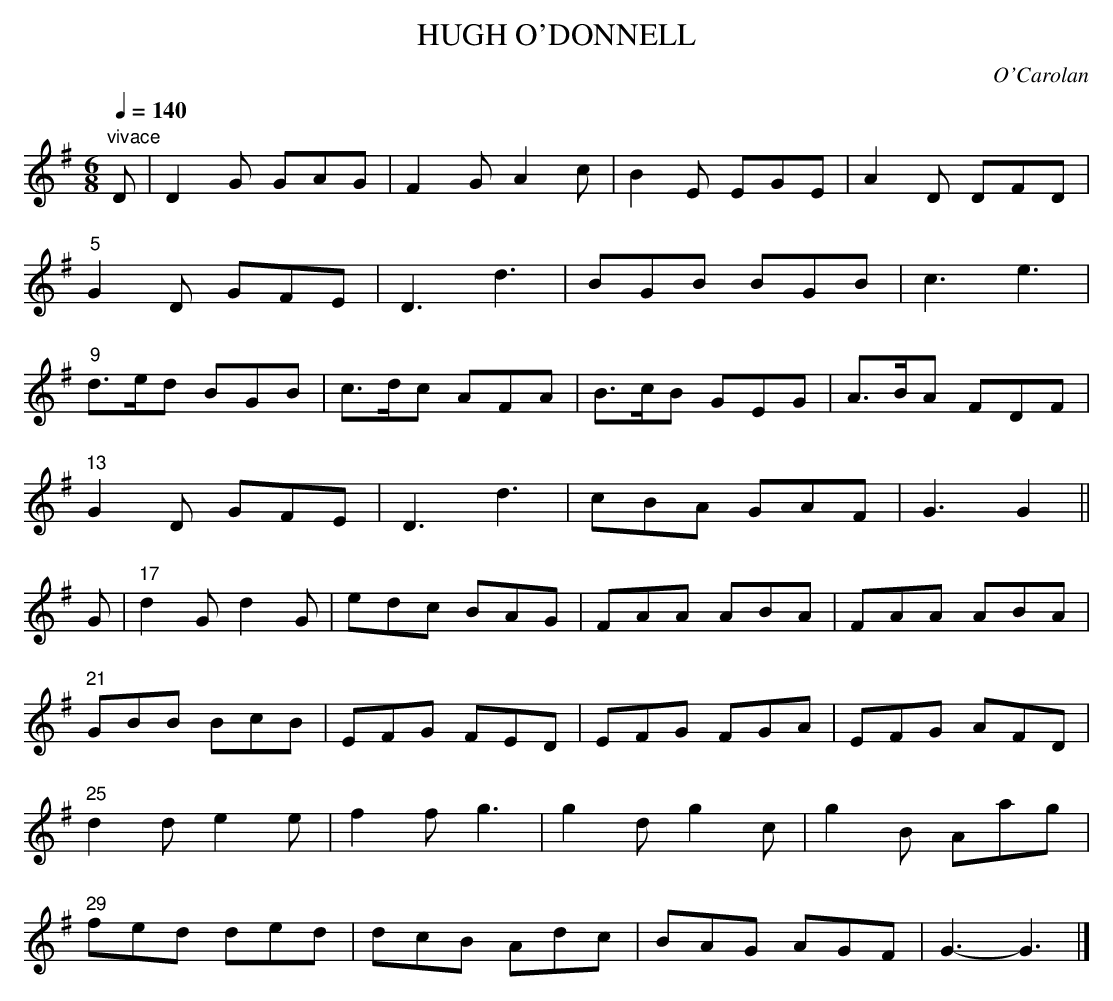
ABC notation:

X:1
T:HUGH O'DONNELL
C:O'Carolan
Q:1/4=140
M:6/8
L:1/8
K:G
"vivace"
D|D2G GAG|F2G A2c|B2E EGE|A2D DFD|
"5"G2D GFE|D3 d3|BGB BGB|c3e3|
"9"d>ed BGB|c>dc AFA|B>cB GEG|A>BA FDF|
"13"G2D GFE|D3d3|cBA GAF|G3 G2||
G|"17"d2G d2G|edc BAG|FAA ABA|FAA ABA|
"21"GBB BcB|EFG FED|EFG FGA|EFG AFD|
"25"d2d e2e|f2f g3|g2d g2c|g2B Aag|
"29"fed ded|dcB Adc|BAG AGF|G3-G3|]
